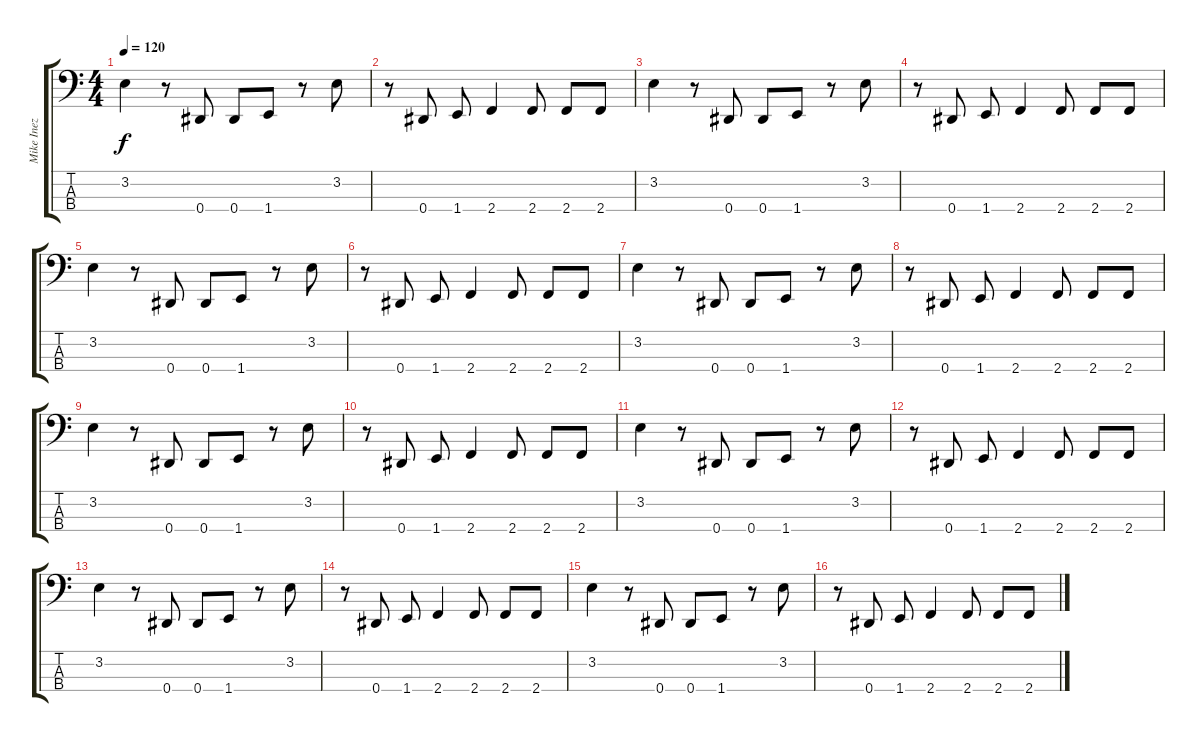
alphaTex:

\track ("Mike Inez" "Mike Inez") {instrument electricbasspick}
\staff {score tabs}
\tuning (Gb2 Db2 Ab1 Eb1) {hide}
\ts (4 4)
\tempo 120
\clef f4
\ks c
3.2.4{dy f instrument electricbasspick} r.8 0.4.8 0.4.8 1.4.8 r.8 3.2.8 |
r.8 0.4.8 1.4.8 2.4.4 2.4.8 2.4.8 2.4.8 |
3.2.4 r.8 0.4.8 0.4.8 1.4.8 r.8 3.2.8 |
r.8 0.4.8 1.4.8 2.4.4 2.4.8 2.4.8 2.4.8 |
3.2.4 r.8 0.4.8 0.4.8 1.4.8 r.8 3.2.8 |
r.8 0.4.8 1.4.8 2.4.4 2.4.8 2.4.8 2.4.8 |
3.2.4 r.8 0.4.8 0.4.8 1.4.8 r.8 3.2.8 |
r.8 0.4.8 1.4.8 2.4.4 2.4.8 2.4.8 2.4.8 |
3.2.4 r.8 0.4.8 0.4.8 1.4.8 r.8 3.2.8 |
r.8 0.4.8 1.4.8 2.4.4 2.4.8 2.4.8 2.4.8 |
3.2.4 r.8 0.4.8 0.4.8 1.4.8 r.8 3.2.8 |
r.8 0.4.8 1.4.8 2.4.4 2.4.8 2.4.8 2.4.8 |
3.2.4 r.8 0.4.8 0.4.8 1.4.8 r.8 3.2.8 |
r.8 0.4.8 1.4.8 2.4.4 2.4.8 2.4.8 2.4.8 |
3.2.4 r.8 0.4.8 0.4.8 1.4.8 r.8 3.2.8 |
r.8 0.4.8 1.4.8 2.4.4 2.4.8 2.4.8 2.4.8
